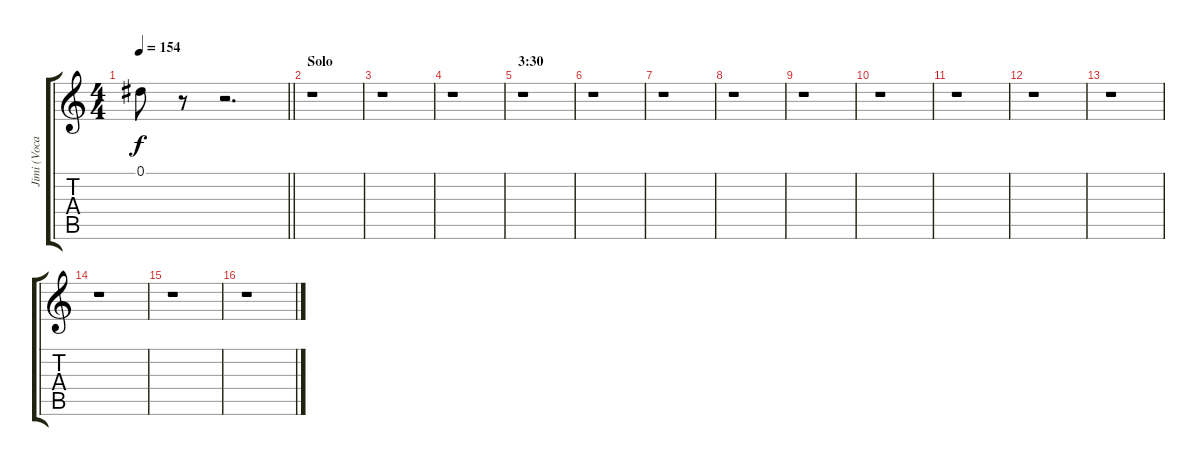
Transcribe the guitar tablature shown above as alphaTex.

\track ("Jimi (Vocals)" "Jimi (Voca") {instrument distortionguitar}
\staff {score tabs}
\tuning (Eb4 Bb3 Gb3 Db3 Ab2 Eb2) {hide}
\ts (4 4)
\tempo 154
\clef g2
\barLineRight lightlight
\ks c
0.1{t}.8{dy f} r.8 r.2{d} |
\section ("" "Solo")
r.1 |
r.1 |
r.1 |
\section ("" "3:30")
r.1 |
r.1 |
r.1 |
r.1 |
r.1 |
r.1 |
r.1 |
r.1 |
r.1 |
r.1 |
r.1 |
r.1
